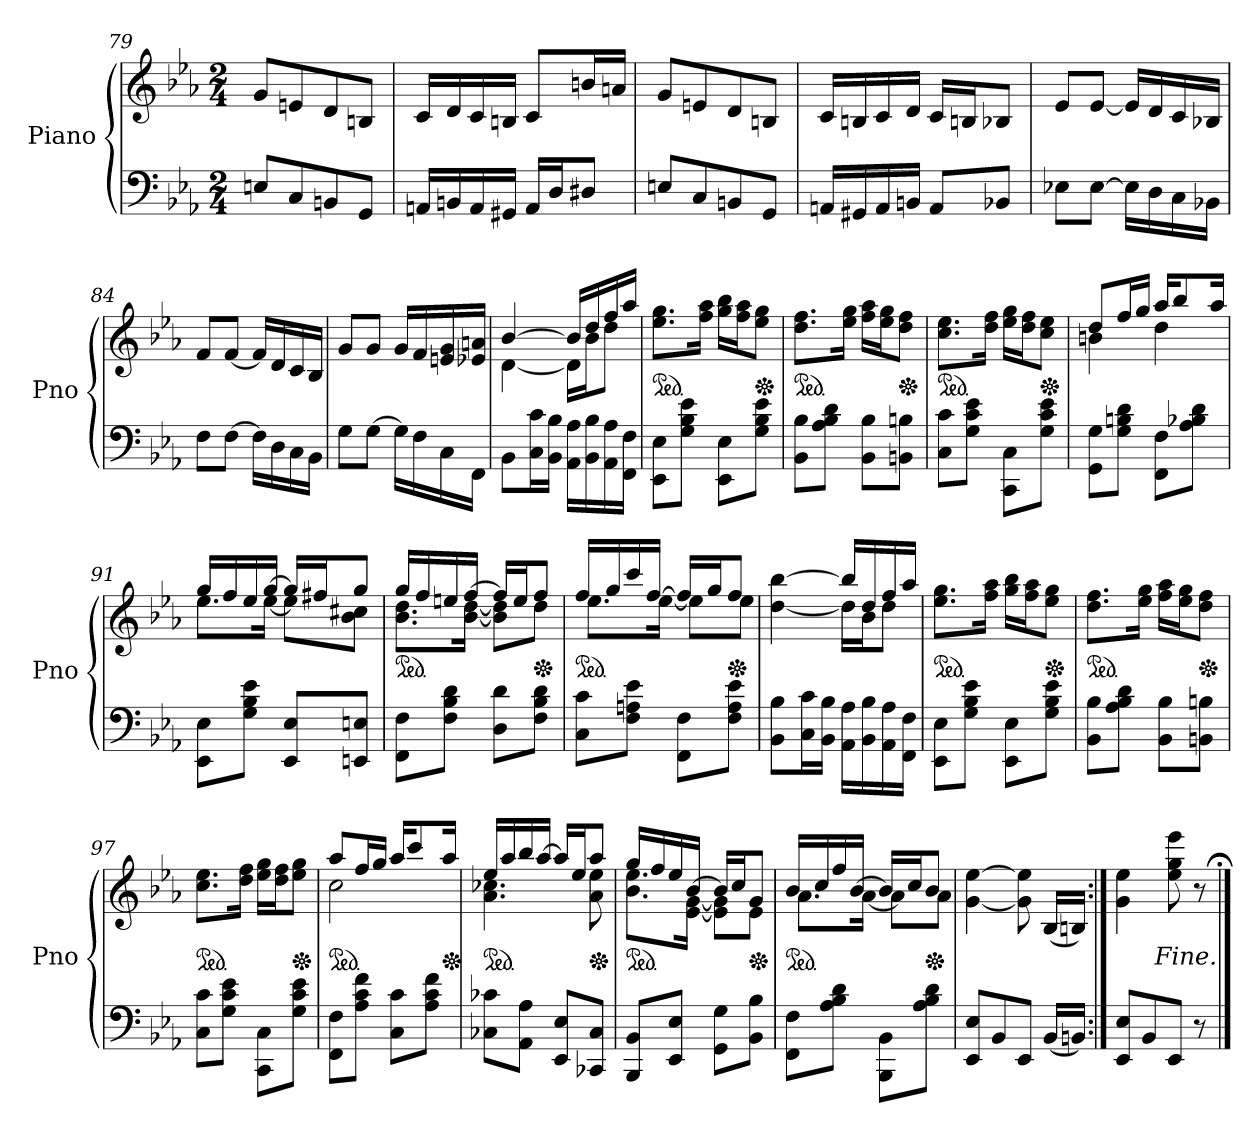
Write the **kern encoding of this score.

**kern	**kern
*part1	*part1
*staff2	*staff1
*I"Piano	*
*I'Pno	*
*clefF4	*clefG2
*k[b-e-a-]	*k[b-e-a-]
*M2/4	*M2/4
=79	=79
8EnL	8gL
8C	8en
8BBn	8d
8GGJ	8BnJ
=80	=80
16AAnLL	16cLL
16BBn	16d
16AA	16c
16GG#XJJ	16BnJJ
16AALL	8cL
16DJ	.
8D#XJ	16bnL
.	16anJJ
=81	=81
8EnL	8gL
8C	8en
8BBn	8d
8GGJ	8BnJ
=82	=82
16AAnLL	16cLL
16GG#X	16Bn
16AA	16c
16BBnJJ	16dJJ
8AAL	16cLL
.	16BnJ
8BB-XJ	8B-XJ
=83	=83
8E-XL	8e-L
[8E-J	[8e-J
16E-\LL]	16e-LL]
16D\	16d
16C\	16c
16BB-X\JJ	16B-XJJ
=84	=84
8FL	8fL
[8FJ	[8fJ
16F\LL]	16fLL]
16D\	16d
16C\	16c
16BB-\JJ	16B-JJ
=85	=85
8GL	8gL
[8GJ	8gJ
16G\LL]	16gLL
16F\	16f
16C\	16en 16g
16FF\JJ	16e-X 16anJJ
=86	=86
*	*^
8BB-L	[4b-	[4d
16C 16cL	.	.
16BB- 16B-JJ	.	.
16AA- 16A-LL	16b-LL]	16dLL]
16BB- 16B-	16dd	16b-J
16AA- 16A-	16ff	8ddJ
16FF 16FJJ	16aa-JJ	.
*	*v	*v
=87	=87
*	*ped
8EE- 8E-L	8.ee- 8.ggL
8G 8B- 8e-J	.
.	16ff 16aa-Jk
8EE- 8E-L	16gg 16bb-LL
.	16ff 16aa-J
*	*Xped
8G 8B- 8e-J	8ee- 8ggJ
=88	=88
*	*ped
8BB- 8B-L	8.dd 8.ffL
8A- 8B- 8dJ	.
.	16ee- 16ggJk
8BB- 8B-L	16ff 16aa-LL
.	16ee- 16ggJ
*	*Xped
8BBn 8BnJ	8dd 8ffJ
=89	=89
*	*ped
8C 8cL	8.cc 8.ee-L
8G 8c 8e-J	.
.	16dd 16ffJk
8CC 8CL	16ee- 16ggLL
.	16dd 16ffJ
*	*Xped
8G 8c 8e-J	8cc 8ee-J
=90	=90
*	*^
8GG 8GL	8ddL	4bn
8G 8Bn 8dJ	16ffL	.
.	16ggJJ	.
8FF 8FL	16aa-KL	4dd
.	8bb-	.
8A- 8B-X 8dJ	.	.
.	16aa-Jk	.
=91	=91	=91
8EE- 8E-L	16ggLL	8.ee-L
.	16ff	.
8G 8B- 8e-J	16ee-	.
.	[16ggJJ	[16ee-Jk
8EE- 8E-L	16ggLL]	8ee-L]
.	16ff#XJ	.
8EEn 8EnJ	8ggJ	8b- 8cc#XJ
=92	=92	=92
*	*ped	*
8FF 8FL	16ggLL	8.b- 8.ddL
.	16ff	.
8F 8B- 8dJ	16een	.
.	[16ffJJ	[16b- [16ddJk
8D 8dL	16ffLL]	8b-] 8dd]L
.	16eeJ	.
*	*Xped	*
8F 8B- 8dJ	8ffJ	8ddJ
=93	=93	=93
*	*ped	*
8C 8cL	16ffLL	8.ee-L
.	16gg	.
8F 8An 8e-J	16ccc	.
.	[16ffJJ	[16ee-Jk
8FF 8FL	16ffLL]	8ee-L]
.	16ggJ	.
*	*Xped	*
8F 8A 8e-J	8ffJ	8ee-J
=94	=94	=94
8BB- 8B-L	[4dd [4bb-	4ryy
16C 16cL	.	.
16BB- 16B-JJ	.	.
16AA- 16A-LL	16bb-LL]	16ddLL]
16BB- 16B-	16dd	16b-J
16AA- 16A-	16ff	8ddJ
16FF 16FJJ	16aa-JJ	.
*	*v	*v
=95	=95
*	*ped
8EE- 8E-L	8.ee- 8.ggL
8G 8B- 8e-J	.
.	16ff 16aa-Jk
8EE- 8E-L	16gg 16bb-LL
.	16ff 16aa-J
*	*Xped
8G 8B- 8e-J	8ee- 8ggJ
=96	=96
*	*ped
8BB- 8B-L	8.dd 8.ffL
8A- 8B- 8dJ	.
.	16ee- 16ggJk
8BB- 8B-L	16ff 16aa-LL
.	16ee- 16ggJ
*	*Xped
8BBn 8BnJ	8dd 8ffJ
=97	=97
*	*ped
8C 8cL	8.cc 8.ee-L
8G 8c 8e-J	.
.	16dd 16ffJk
8CC 8CL	16ee- 16ggLL
.	16dd 16ffJ
*	*Xped
8G 8c 8e-J	8ee- 8ggJ
=98	=98
*	*^
*	*ped	*
8FF 8FL	8aa-L	2cc
8A- 8c 8fJ	16ffL	.
.	16ggJJ	.
8C 8cL	16aa-KL	.
.	8ccc	.
8A- 8c 8fJ	.	.
*	*Xped	*
.	16aa-Jk	.
=99	=99	=99
*	*ped	*
8C-X 8c-XL	16ee-LL	4.a- 4.cc-X
.	16aa-	.
8AA- 8A-J	16bb-	.
.	[16aa-JJ	.
8EE- 8E-L	16aa-LL]	.
.	16ee-J	.
*	*Xped	*
8CC-X 8C-J	8aa-J	8a- 8ee-
=100	=100	=100
*	*ped	*
8BBB- 8BB-L	16ggLL	8.b- 8.ee-L
.	16ff	.
8EE- 8E-J	16ee-	.
.	[16b-JJ	[16e- [16gJk
8GG 8GL	16b-LL]	8e-] 8g]L
.	16ccJ	.
*	*Xped	*
8BB- 8B-J	8gJ	8e-J
=101	=101	=101
*	*ped	*
8FF 8FL	16b-LL	8.a-L
.	16cc	.
8A- 8B- 8dJ	16ff	.
.	[16b-JJ	[16a-Jk
8BBB-\ 8BB-\L	16b-LL]	8a-L]
.	16ccJ	.
*	*Xped	*
8A-\ 8B-\ 8d\J	8b-J	8a-J
*	*v	*v
=102	=102
8EE- 8E-L	[4g [4ee-
8BB-	.
8EE-J	8g] 8ee-]
(16BB-LL	(16B-LL
16BBnJJ)	16BnJJ)
=103:|!	=103:|!
8EE- 8E-L	4g 4ee-
8BB-	.
8EE-J	8ee- 8gg 8eee-
8r	8r
!	!LO:TX:c:i:rj:t=Fine.
==	==;
*-	*-
